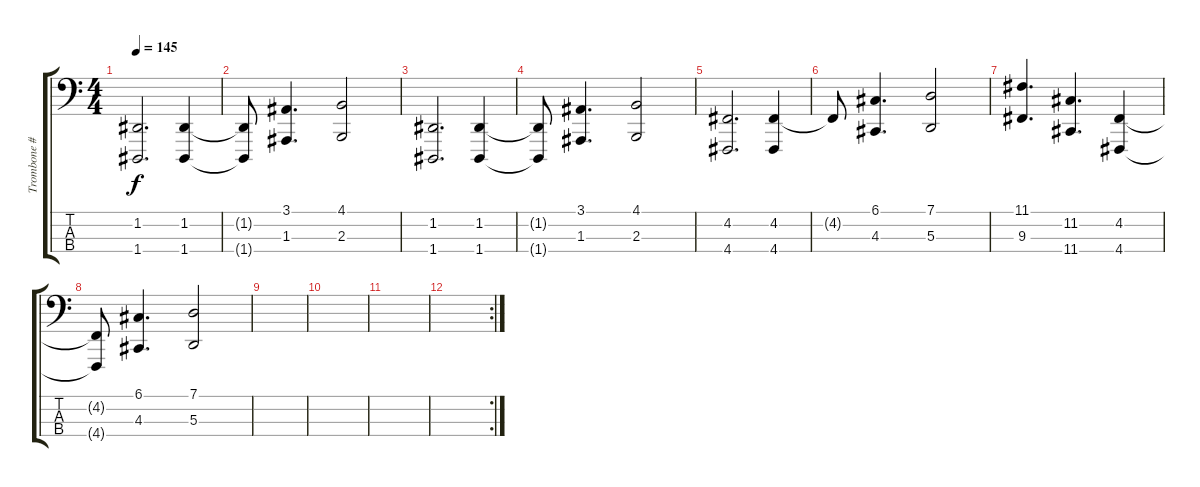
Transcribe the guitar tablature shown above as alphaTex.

\track ("Trombone #3" "Trombone #") {instrument trombone}
\staff {score tabs}
\tuning (G2 D2 A1 D1) {hide}
\ts (4 4)
\tempo 145
\clef f4
\ks c
(1.2 1.4).2{d dy f} (1.2 1.4).4 |
(1.2{t} 1.4{t}).8 (3.1 1.3).4{d} (4.1 2.3).2 |
(1.2 1.4).2{d} (1.2 1.4).4 |
(1.2{t} 1.4{t}).8 (3.1 1.3).4{d} (4.1 2.3).2 |
(4.2 4.4).2{d} (4.2 4.4).4 |
4.2{t}.8 (6.1 4.3).4{d} (7.1 5.3).2 |
(11.1 9.3).4{d} (11.2 11.4).4{d} (4.2 4.4).4 |
(4.2{t} 4.4{t}).8 (6.1 4.3).4{d} (7.1 5.3).2 |
|
|
|
\rc 2
